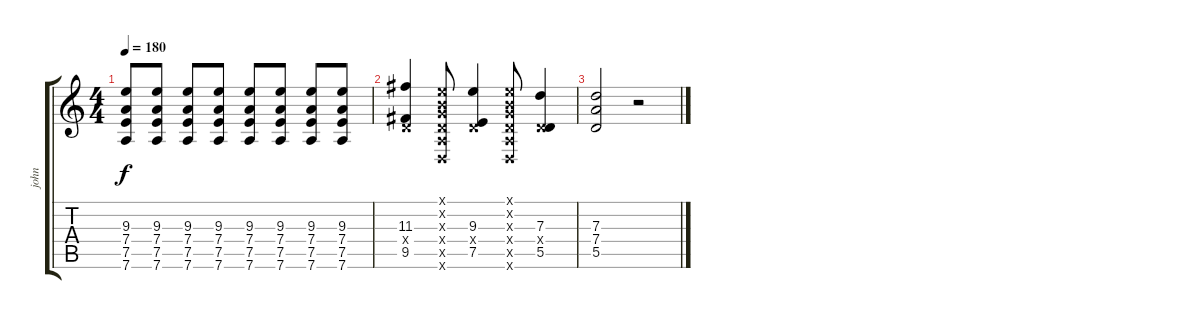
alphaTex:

\track ("john" "john") {instrument overdrivenguitar}
\staff {score tabs}
\tuning (E4 B3 G3 D3 A2 D2) {hide}
\ts (4 4)
\tempo 180
\clef g2
\ks c
(9.3 7.4 7.5 7.6).8{dy f} (9.3 7.4 7.5 7.6).8 (9.3 7.4 7.5 7.6).8 (9.3 7.4 7.5 7.6).8 (9.3 7.4 7.5 7.6).8 (9.3 7.4 7.5 7.6).8 (9.3 7.4 7.5 7.6).8 (9.3 7.4 7.5 7.6).8 |
(11.3 0.4{x} 9.5).4 (0.1{x} 0.2{x} 0.3{x} 0.4{x} 0.5{x} 0.6{x}).8 (9.3 0.4{x} 7.5).4 (0.1{x} 0.2{x} 0.3{x} 0.4{x} 0.5{x} 0.6{x}).8 (7.3 0.4{x} 5.5).4 |
(7.3 7.4 5.5).2 r.2
